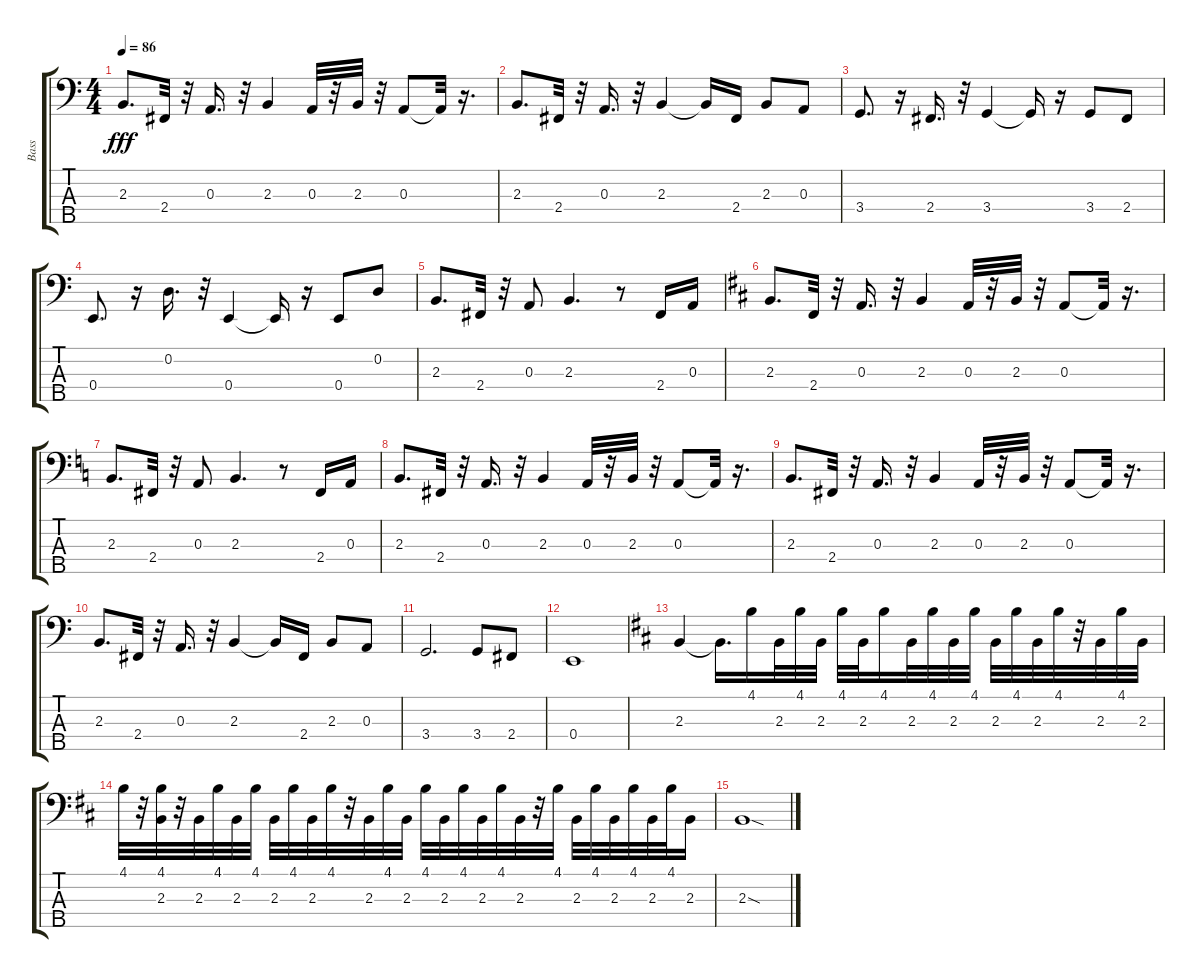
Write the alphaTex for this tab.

\track ("Bass" "Bass") {instrument electricbasspick}
\staff {score tabs}
\tuning (G2 D2 A1 E1 B0) {hide}
\ts (4 4)
\tempo 86
\clef f4
\ks c
2.3.8{d dy fff} 2.4.32 r.32 0.3.16{d} r.32 2.3.4 0.3.32 r.32 2.3.32 r.32 0.3.8 0.3{t}.32 r.16{d} |
2.3.8{d} 2.4.32 r.32 0.3.16{d} r.32 2.3.4 2.3{t}.16 2.4.16 2.3.8 0.3.8 |
3.4.8{d} r.16 2.4.16{d} r.32 3.4.4 3.4{t}.16 r.16 3.4.8 2.4.8 |
0.4.8{d} r.16 0.2.16{d} r.32 0.4.4 0.4{t}.16 r.16 0.4.8 0.2.8 |
2.3.8{d} 2.4.32 r.32 0.3.8 2.3.4{d} r.8 2.4.16 0.3.16 |
\ks d
2.3.8{d} 2.4.32 r.32 0.3.16{d} r.32 2.3.4 0.3.32 r.32 2.3.32 r.32 0.3.8 0.3{t}.32 r.16{d} |
\ks c
2.3.8{d} 2.4.32 r.32 0.3.8 2.3.4{d} r.8 2.4.16 0.3.16 |
2.3.8{d} 2.4.32 r.32 0.3.16{d} r.32 2.3.4 0.3.32 r.32 2.3.32 r.32 0.3.8 0.3{t}.32 r.16{d} |
2.3.8{d} 2.4.32 r.32 0.3.16{d} r.32 2.3.4 0.3.32 r.32 2.3.32 r.32 0.3.8 0.3{t}.32 r.16{d} |
2.3.8{d} 2.4.32 r.32 0.3.16{d} r.32 2.3.4 2.3{t}.16 2.4.16 2.3.8 0.3.8 |
3.4.2{d} 3.4.8 2.4.8 |
0.4.1 |
\ks d
2.3.4 2.3{t}.16{d} 4.1.16 2.3.32 4.1.32 2.3.32 4.1.32 2.3.32 4.1.16 2.3.32 4.1.32 2.3.32 4.1.32 2.3.32 4.1.32 2.3.32 4.1.32 r.32 2.3.32 4.1.32 2.3.32 |
4.1.32 r.32 (4.1 2.3).32 r.32 2.3.32 4.1.32 2.3.32 4.1.32 2.3.32 4.1.32 2.3.32 4.1.32 r.32 2.3.32 4.1.32 2.3.32 4.1.32 2.3.32 4.1.32 2.3.32 4.1.32 2.3.32 r.32 4.1.32 2.3.32 4.1.32 2.3.32 4.1.32 2.3.32 4.1.32 2.3.16 |
2.3{sod}.1
